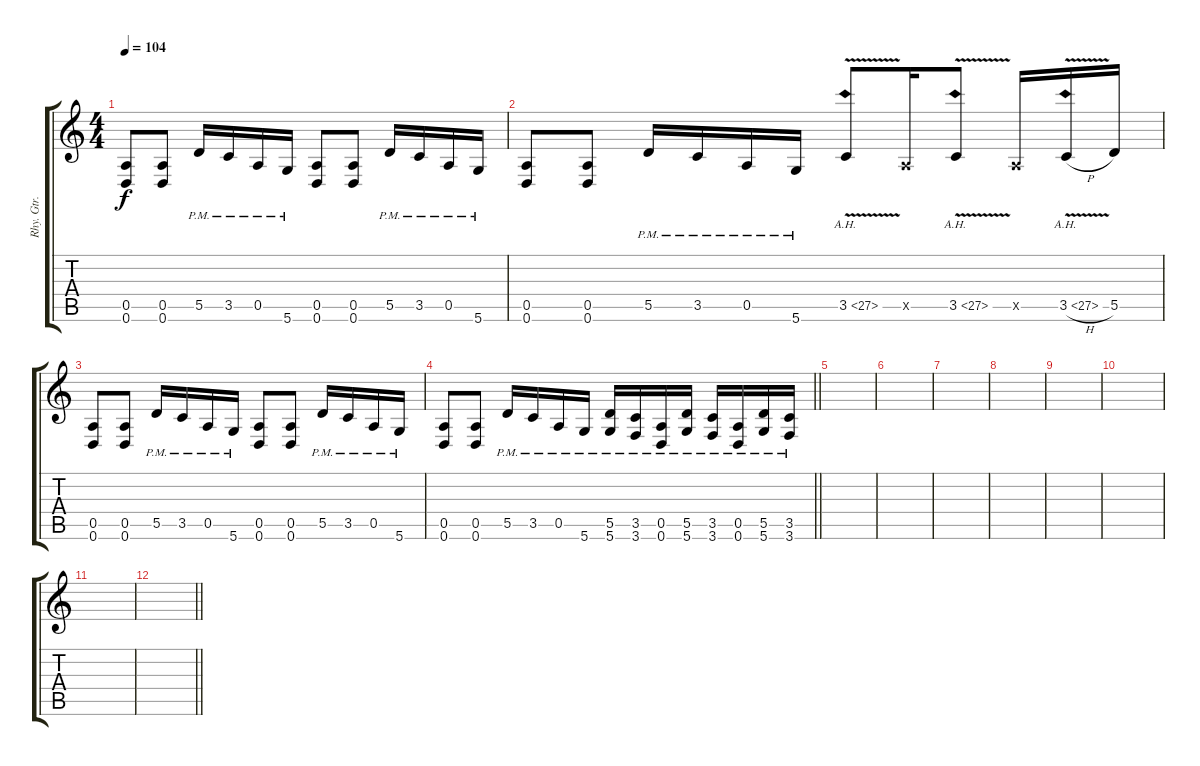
\track ("Rhy. Gtr. 1" "Rhy. Gtr. ") {instrument distortionguitar}
\staff {score tabs}
\tuning (E4 B3 G3 D3 A2 D2) {hide}
\ts (4 4)
\tempo 104
\clef g2
\ks c
(0.5 0.6).8{dy f} (0.5 0.6).8 5.5{pm}.16 3.5{pm}.16 0.5{pm}.16 5.6{pm}.16 (0.5 0.6).8 (0.5 0.6).8 5.5{pm}.16 3.5{pm}.16 0.5{pm}.16 5.6{pm}.16 |
(0.5 0.6).8 (0.5 0.6).8 5.5{pm}.16 3.5{pm}.16 0.5{pm}.16 5.6{pm}.16 3.5{ah 24 v}.8 0.5{x}.16 3.5{ah 24 v}.8 0.5{x}.16 3.5{ah 24 v h}.16 5.5.16 |
(0.5 0.6).8 (0.5 0.6).8 5.5{pm}.16 3.5{pm}.16 0.5{pm}.16 5.6{pm}.16 (0.5 0.6).8 (0.5 0.6).8 5.5{pm}.16 3.5{pm}.16 0.5{pm}.16 5.6{pm}.16 |
\barLineRight lightlight
(0.5 0.6).8 (0.5 0.6).8 5.5{pm}.16 3.5{pm}.16 0.5{pm}.16 5.6{pm}.16 (5.5{pm} 5.6{pm}).16 (3.5{pm} 3.6{pm}).16 (0.5{pm} 0.6{pm}).16 (5.5{pm} 5.6{pm}).16 (3.5{pm} 3.6{pm}).16 (0.5{pm} 0.6{pm}).16 (5.5{pm} 5.6{pm}).16 (3.5{pm} 3.6{pm}).16 |
\section ("" "")
|
|
|
|
|
|
|
\barLineRight lightlight
